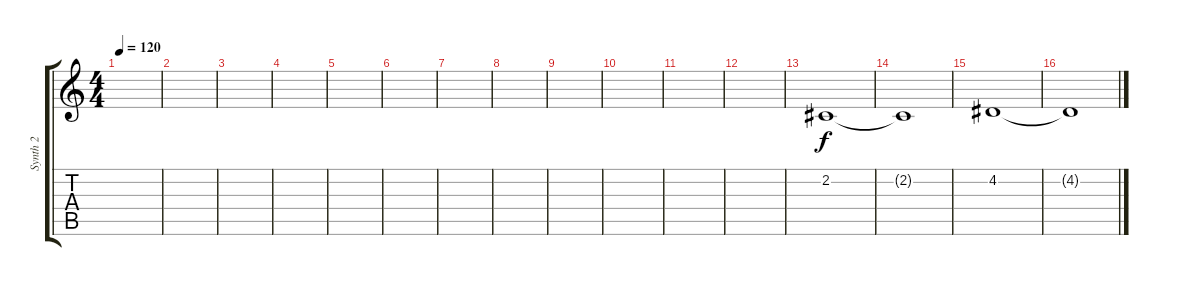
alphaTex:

\track ("Synth 2" "Synth 2") {instrument lead1square}
\staff {score tabs}
\tuning (E4 B3 G3 D3 A2 E2) {hide}
\ts (4 4)
\tempo 120
\clef g2
\ks c
|
|
|
|
|
|
|
|
|
|
|
|
2.2.1 |
2.2{t}.1 |
4.2.1 |
4.2{t}.1
